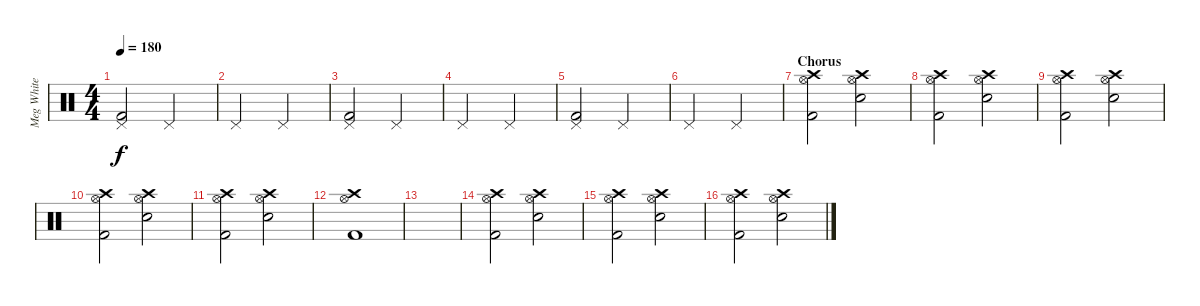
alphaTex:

\track ("Meg White" "Meg White") {instrument percussion}
\staff {score}
\articulation defaults
\ts (4 4)
\tempo 180
\clef neutral
\ks c
("Kick (hit) 2" "Pedal Hi-Hat (hit)").2{dy f} "Pedal Hi-Hat (hit)".2 |
"Pedal Hi-Hat (hit)".2 "Pedal Hi-Hat (hit)".2 |
("Kick (hit) 2" "Pedal Hi-Hat (hit)").2 "Pedal Hi-Hat (hit)".2 |
"Pedal Hi-Hat (hit)".2 "Pedal Hi-Hat (hit)".2 |
("Kick (hit) 2" "Pedal Hi-Hat (hit)").2 "Pedal Hi-Hat (hit)".2 |
"Pedal Hi-Hat (hit)".2 "Pedal Hi-Hat (hit)".2 |
\section ("" "Chorus")
("Crash high (hit)" "Hi-Hat (open)" "Kick (hit) 2").2 ("Crash high (hit)" "Hi-Hat (open)" "Electric Snare (hit)").2 |
("Crash high (hit)" "Hi-Hat (open)" "Kick (hit) 2").2 ("Crash high (hit)" "Hi-Hat (open)" "Electric Snare (hit)").2 |
("Crash high (hit)" "Hi-Hat (open)" "Kick (hit) 2").2 ("Crash high (hit)" "Hi-Hat (open)" "Electric Snare (hit)").2 |
("Crash high (hit)" "Hi-Hat (open)" "Kick (hit) 2").2 ("Crash high (hit)" "Hi-Hat (open)" "Electric Snare (hit)").2 |
("Crash high (hit)" "Hi-Hat (open)" "Kick (hit) 2").2 ("Crash high (hit)" "Hi-Hat (open)" "Electric Snare (hit)").2 |
("Crash high (hit)" "Hi-Hat (open)" "Kick (hit) 2").1 |
|
("Crash high (hit)" "Hi-Hat (open)" "Kick (hit) 2").2 ("Crash high (hit)" "Hi-Hat (open)" "Electric Snare (hit)").2 |
("Crash high (hit)" "Hi-Hat (open)" "Kick (hit) 2").2 ("Crash high (hit)" "Hi-Hat (open)" "Electric Snare (hit)").2 |
("Crash high (hit)" "Hi-Hat (open)" "Kick (hit) 2").2 ("Crash high (hit)" "Hi-Hat (open)" "Electric Snare (hit)").2
